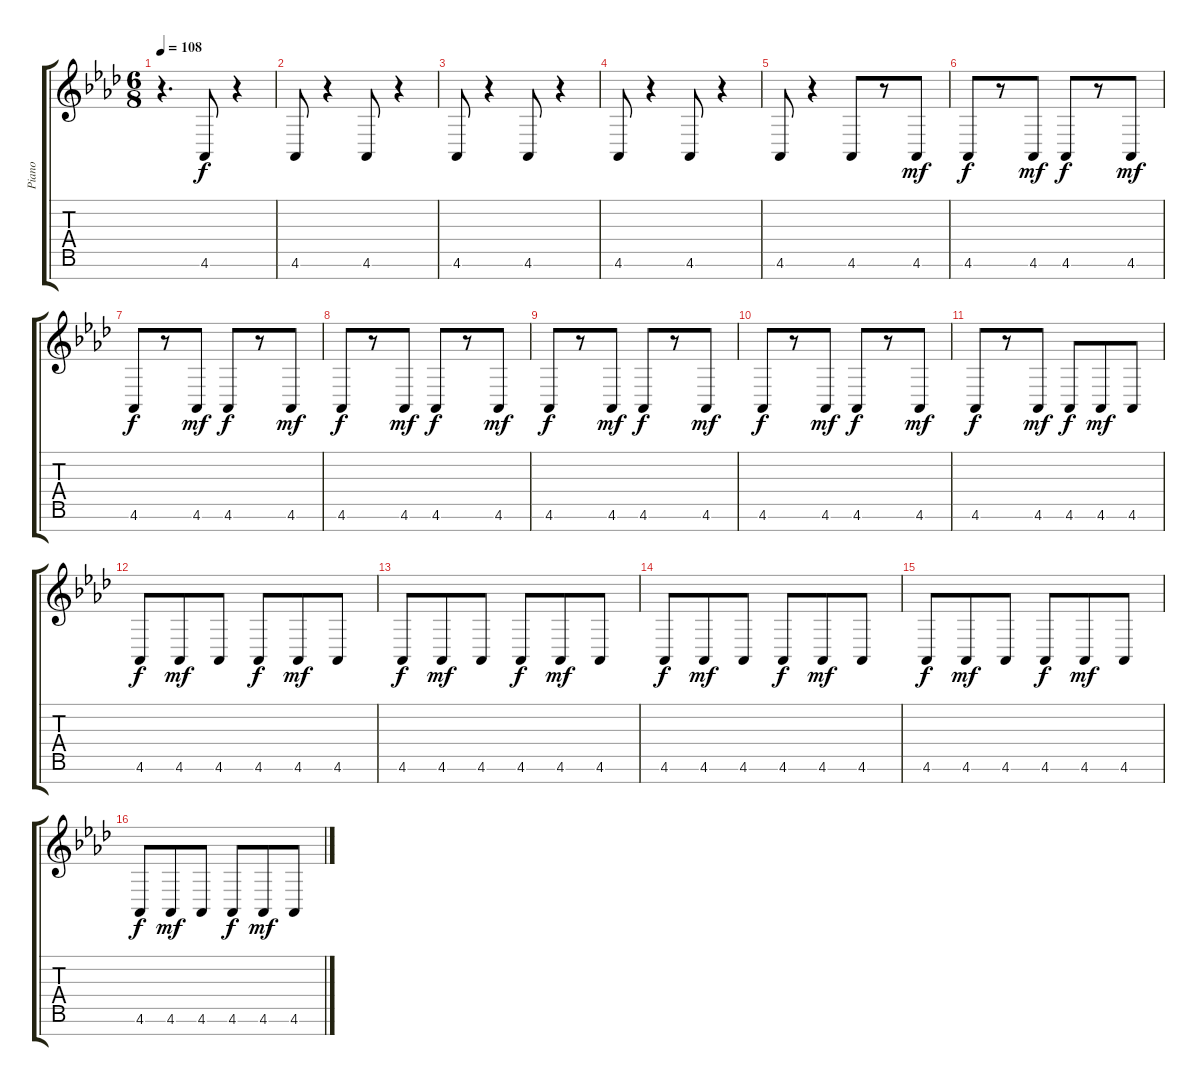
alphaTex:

\track ("Piano" "Piano") {instrument acousticgrandpiano}
\staff {score tabs}
\tuning (E4 B3 G3 D3 A2 E2 B1) {hide}
\ts (6 8)
\tempo 108
\clef g2
\ks ab
r.4{d dy mf} 4.6.8{dy f} r.4 |
4.6.8 r.4 4.6.8 r.4 |
4.6.8 r.4 4.6.8 r.4 |
4.6.8 r.4 4.6.8 r.4 |
4.6.8 r.4 4.6.8 r.8 4.6.8{dy mf} |
4.6.8{dy f} r.8 4.6.8{dy mf} 4.6.8{dy f} r.8 4.6.8{dy mf} |
4.6.8{dy f} r.8 4.6.8{dy mf} 4.6.8{dy f} r.8 4.6.8{dy mf} |
4.6.8{dy f} r.8 4.6.8{dy mf} 4.6.8{dy f} r.8 4.6.8{dy mf} |
4.6.8{dy f} r.8 4.6.8{dy mf} 4.6.8{dy f} r.8 4.6.8{dy mf} |
4.6.8{dy f} r.8 4.6.8{dy mf} 4.6.8{dy f} r.8 4.6.8{dy mf} |
4.6.8{dy f} r.8 4.6.8{dy mf} 4.6.8{dy f} 4.6.8{dy mf} 4.6.8 |
4.6.8{dy f} 4.6.8{dy mf} 4.6.8 4.6.8{dy f} 4.6.8{dy mf} 4.6.8 |
4.6.8{dy f} 4.6.8{dy mf} 4.6.8 4.6.8{dy f} 4.6.8{dy mf} 4.6.8 |
4.6.8{dy f} 4.6.8{dy mf} 4.6.8 4.6.8{dy f} 4.6.8{dy mf} 4.6.8 |
4.6.8{dy f} 4.6.8{dy mf} 4.6.8 4.6.8{dy f} 4.6.8{dy mf} 4.6.8 |
4.6.8{dy f} 4.6.8{dy mf} 4.6.8 4.6.8{dy f} 4.6.8{dy mf} 4.6.8
